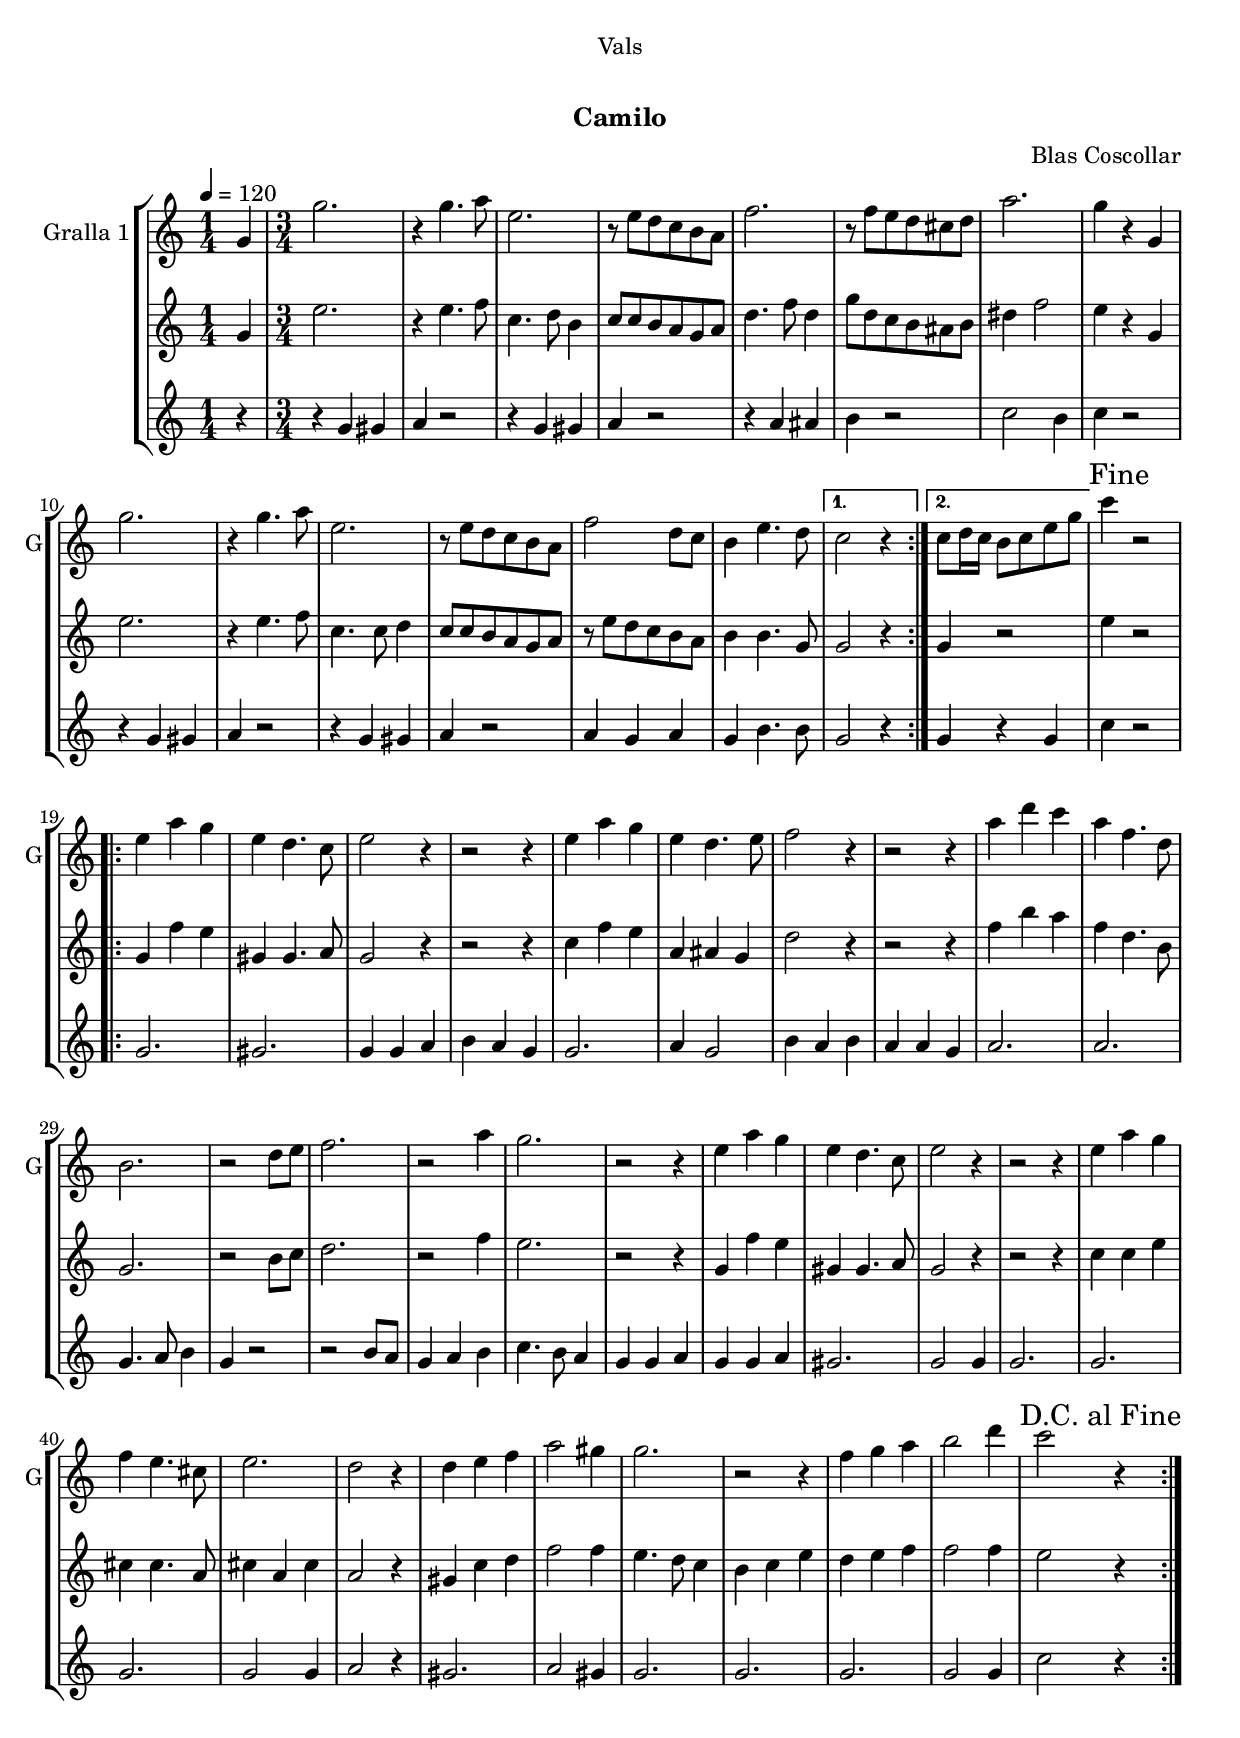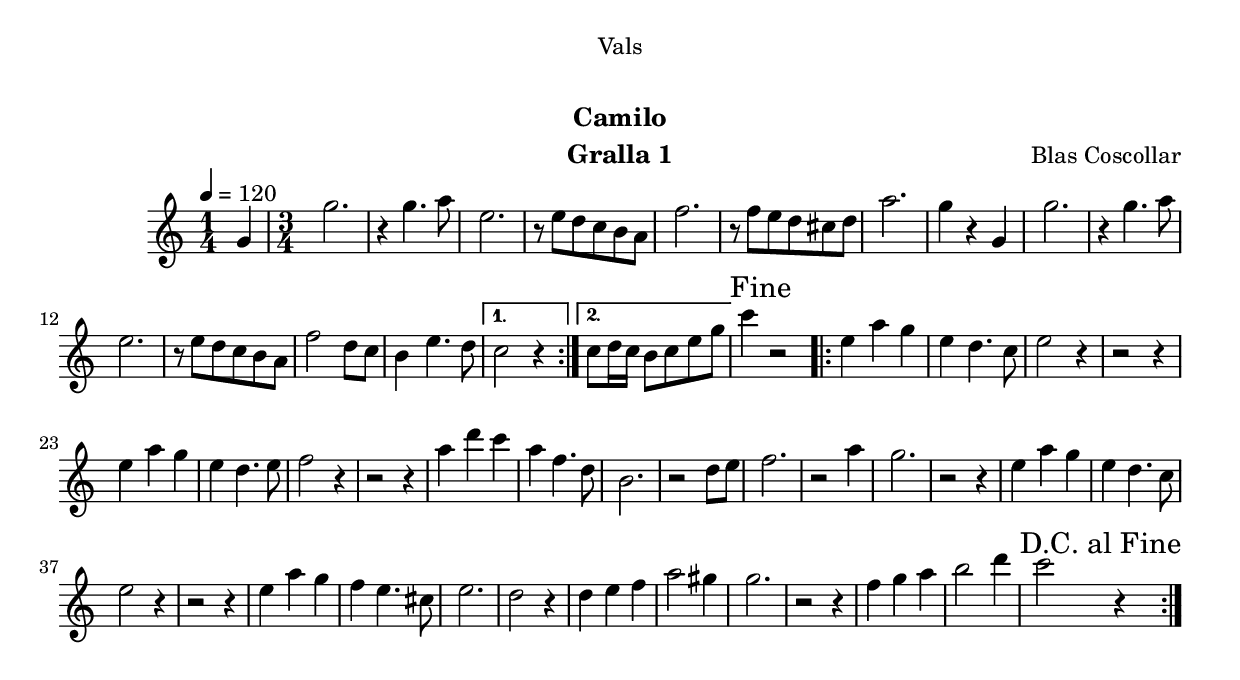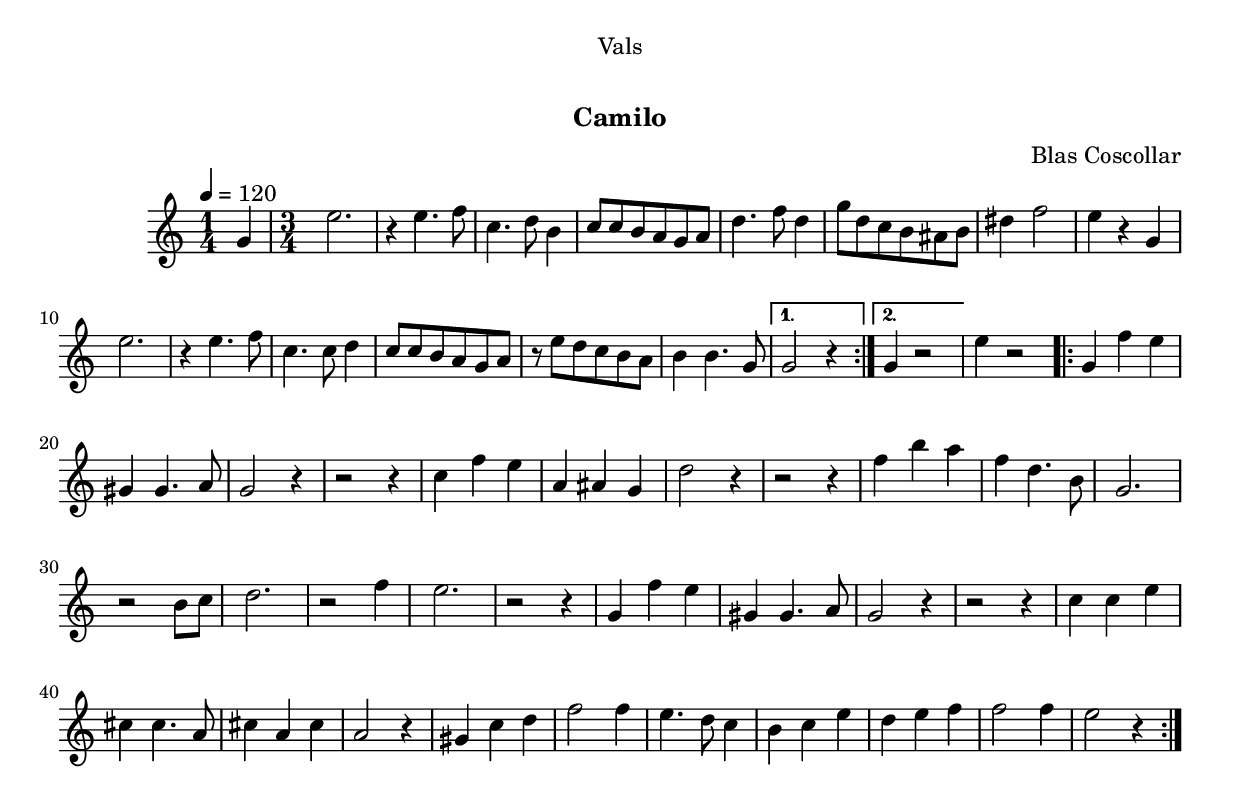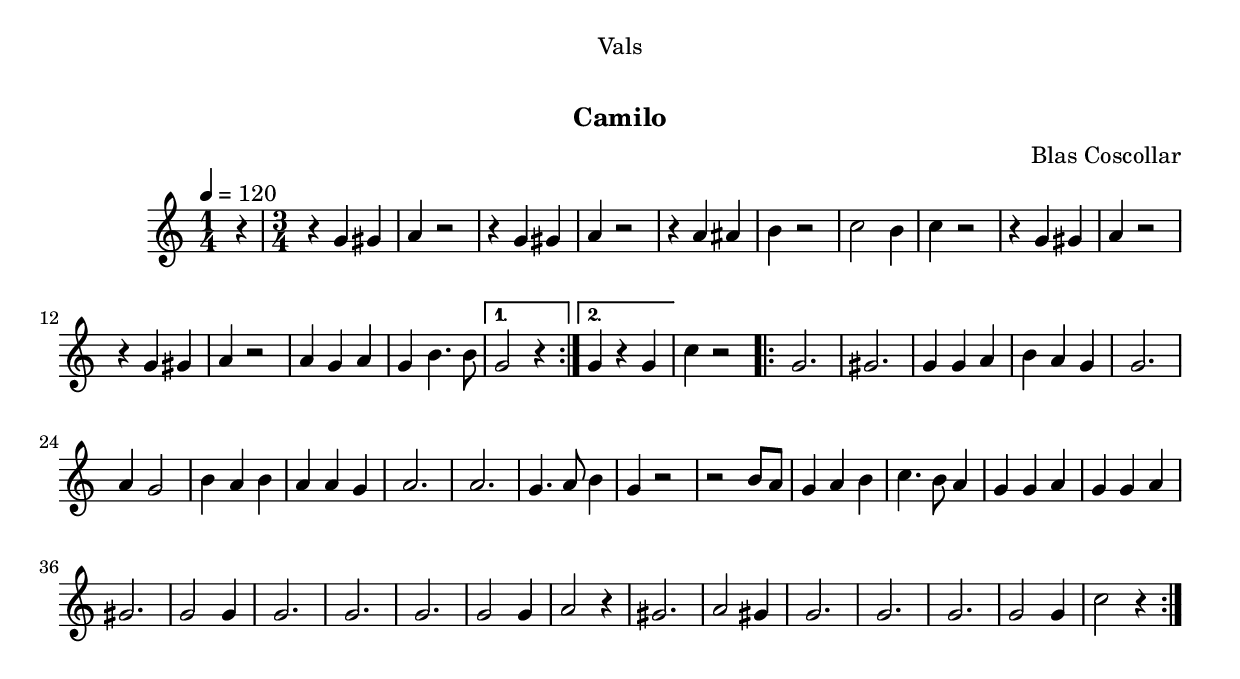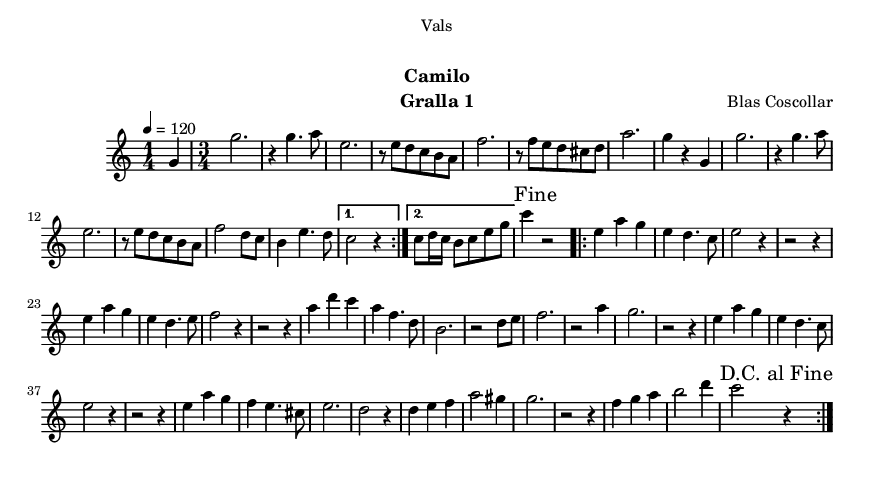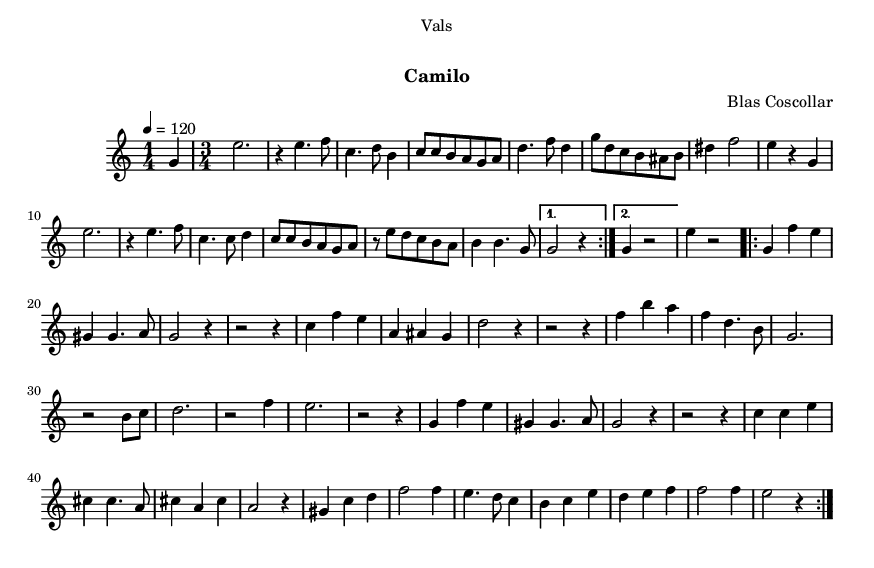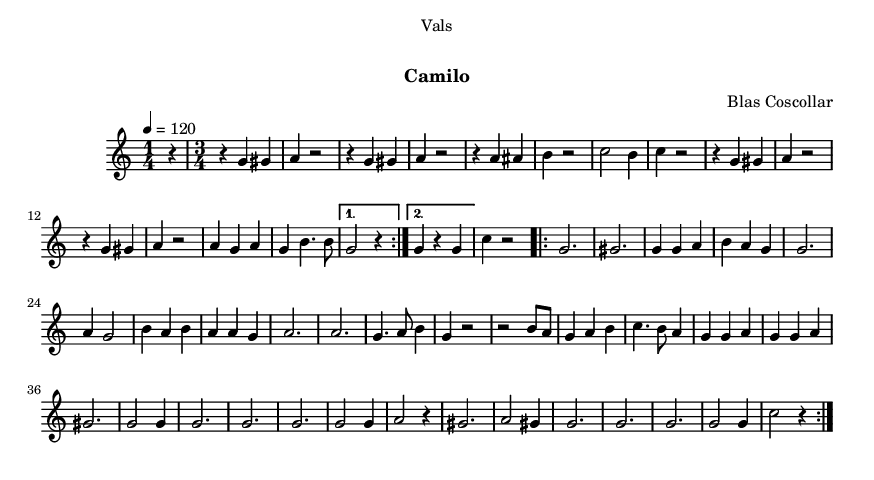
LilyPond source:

\version "2.16.0"

\header {
  dedication="Vals"
  title="  "
  subtitle="Camilo"
  subsubtitle=""
  poet=""
  meter=""
  piece=""
  composer="Blas Coscollar"
  arranger=""
  opus=""
  instrument=""
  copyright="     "
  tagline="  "
}

liniaroAa =
\relative g'
{
  \tempo 4=120
  \clef treble
  \key c \major
  \repeat volta 2 { \time 1/4 g4  |
  \time 3/4   g'2.  |
  r4 g4. a8  |
  e2.  |
  %05
  r8 e d c b a  |
  f'2.  |
  r8 f e d cis d  |
  a'2.  |
  g4 r g,  |
  %10
  g'2.  |
  r4 g4. a8  |
  e2.  |
  r8 e d c b a  |
  f'2 d8 c  |
  %15
  b4 e4. d8 }
  \alternative { { c2 r4 }
  { c8 d16 c b8 c e g } }
  \mark "Fine" c4 r2  |
  \repeat volta 2 { e,4 a g  |
  %20
  e4 d4. c8  |
  e2 r4  |
  r2 r4  |
  e4 a g  |
  e4 d4. e8  |
  %25
  f2 r4  |
  r2 r4  |
  a4 d c  |
  a4 f4. d8  |
  b2.  |
  %30
  r2 d8 e  |
  f2.  |
  r2 a4  |
  g2.  |
  r2 r4  |
  %35
  e4 a g  |
  e4 d4. c8  |
  e2 r4  |
  r2 r4  |
  e4 a g  |
  %40
  f4 e4. cis8  |
  e2.  |
  d2 r4  |
  d4 e f  |
  a2 gis4  |
  %45
  g2.  |
  r2 r4  |
  f4 g a  |
  b2 d4  |
  \mark "D.C. al Fine" c2 r4  | }
}

liniaroAb =
\relative g'
{
  \tempo 4=120
  \clef treble
  \key c \major
  \repeat volta 2 { \time 1/4 g4  |
  \time 3/4   e'2.  |
  r4 e4. f8  |
  c4. d8 b4  |
  %05
  c8 c b a g a  |
  d4. f8 d4  |
  g8 d c b ais b  |
  dis4 f2  |
  e4 r g,  |
  %10
  e'2.  |
  r4 e4. f8  |
  c4. c8 d4  |
  c8 c b a g a  |
  r8 e' d c b a  |
  %15
  b4 b4. g8 }
  \alternative { { g2 r4 }
  { g4 r2 } }
  e'4 r2  |
  \repeat volta 2 { g,4 f' e  |
  %20
  gis,4 gis4. a8  |
  g2 r4  |
  r2 r4  |
  c4 f e  |
  a,4 ais g  |
  %25
  d'2 r4  |
  r2 r4  |
  f4 b a  |
  f4 d4. b8  |
  g2.  |
  %30
  r2 b8 c  |
  d2.  |
  r2 f4  |
  e2.  |
  r2 r4  |
  %35
  g,4 f' e  |
  gis,4 gis4. a8  |
  g2 r4  |
  r2 r4  |
  c4 c e  |
  %40
  cis4 cis4. a8  |
  cis4 a cis  |
  a2 r4  |
  gis4 c d  |
  f2 f4  |
  %45
  e4. d8 c4  |
  b4 c e  |
  d4 e f  |
  f2 f4  |
  e2 r4  | }
}

liniaroAc =
\relative g'
{
  \tempo 4=120
  \clef treble
  \key c \major
  \repeat volta 2 { \time 1/4 r4  |
  \time 3/4   r4 g gis  |
  a4 r2  |
  r4 g gis  |
  %05
  a4 r2  |
  r4 a ais  |
  b4 r2  |
  c2 b4  |
  c4 r2  |
  %10
  r4 g gis  |
  a4 r2  |
  r4 g gis  |
  a4 r2  |
  a4 g a  |
  %15
  g4 b4. b8 }
  \alternative { { g2 r4 }
  { g4 r g } }
  c4 r2  |
  \repeat volta 2 { g2.  |
  %20
  gis2.  |
  g4 g a  |
  b4 a g  |
  g2.  |
  a4 g2  |
  %25
  b4 a b  |
  a4 a g  |
  a2.  |
  a2.  |
  g4. a8 b4  |
  %30
  g4 r2  |
  r2 b8 a  |
  g4 a b  |
  c4. b8 a4  |
  g4 g a  |
  %35
  g4 g a  |
  gis2.  |
  g2 g4  |
  g2.  |
  g2.  |
  %40
  g2.  |
  g2 g4  |
  a2 r4  |
  gis2.  |
  a2 gis4  |
  %45
  g2.  |
  g2.  |
  g2.  |
  g2 g4  |
  c2 r4  | }
}

\book {

\paper {
  print-page-number = false
}

\bookpart {
  \score {
    \new StaffGroup {
      \override Score.RehearsalMark #'self-alignment-X = #LEFT
      <<
        \new Staff \with {instrumentName = #"Gralla 1" shortInstrumentName = #"G"} \liniaroAa
        \new Staff \with {instrumentName = #"" shortInstrumentName = #" "} \liniaroAb
        \new Staff \with {instrumentName = #"" shortInstrumentName = #" "} \liniaroAc
      >>
    }
    \layout {}
  }\score { \unfoldRepeats
    \new StaffGroup {
      \override Score.RehearsalMark #'self-alignment-X = #LEFT
      <<
        \new Staff \with {instrumentName = #"Gralla 1" shortInstrumentName = #"G"} \liniaroAa
        \new Staff \with {instrumentName = #"" shortInstrumentName = #" "} \liniaroAb
        \new Staff \with {instrumentName = #"" shortInstrumentName = #" "} \liniaroAc
      >>
    }
    \midi {}
  }
}

\bookpart {
  \header {instrument="Gralla 1"}
  \score {
    \new StaffGroup {
      \override Score.RehearsalMark #'self-alignment-X = #LEFT
      <<
        \new Staff \liniaroAa
      >>
    }
    \layout {}
  }\score { \unfoldRepeats
    \new StaffGroup {
      \override Score.RehearsalMark #'self-alignment-X = #LEFT
      <<
        \new Staff \liniaroAa
      >>
    }
    \midi {}
  }
}

\bookpart {
  \header {instrument=""}
  \score {
    \new StaffGroup {
      \override Score.RehearsalMark #'self-alignment-X = #LEFT
      <<
        \new Staff \liniaroAb
      >>
    }
    \layout {}
  }\score { \unfoldRepeats
    \new StaffGroup {
      \override Score.RehearsalMark #'self-alignment-X = #LEFT
      <<
        \new Staff \liniaroAb
      >>
    }
    \midi {}
  }
}

\bookpart {
  \header {instrument=""}
  \score {
    \new StaffGroup {
      \override Score.RehearsalMark #'self-alignment-X = #LEFT
      <<
        \new Staff \liniaroAc
      >>
    }
    \layout {}
  }\score { \unfoldRepeats
    \new StaffGroup {
      \override Score.RehearsalMark #'self-alignment-X = #LEFT
      <<
        \new Staff \liniaroAc
      >>
    }
    \midi {}
  }
}

}

\book {

\paper {
  print-page-number = false
  #(set-paper-size "a6landscape")
  #(layout-set-staff-size 14)
}

\bookpart {
  \header {instrument="Gralla 1"}
  \score {
    \new StaffGroup {
      \override Score.RehearsalMark #'self-alignment-X = #LEFT
      <<
        \new Staff \liniaroAa
      >>
    }
    \layout {}
  }
}

\bookpart {
  \header {instrument=""}
  \score {
    \new StaffGroup {
      \override Score.RehearsalMark #'self-alignment-X = #LEFT
      <<
        \new Staff \liniaroAb
      >>
    }
    \layout {}
  }
}

\bookpart {
  \header {instrument=""}
  \score {
    \new StaffGroup {
      \override Score.RehearsalMark #'self-alignment-X = #LEFT
      <<
        \new Staff \liniaroAc
      >>
    }
    \layout {}
  }
}

}

